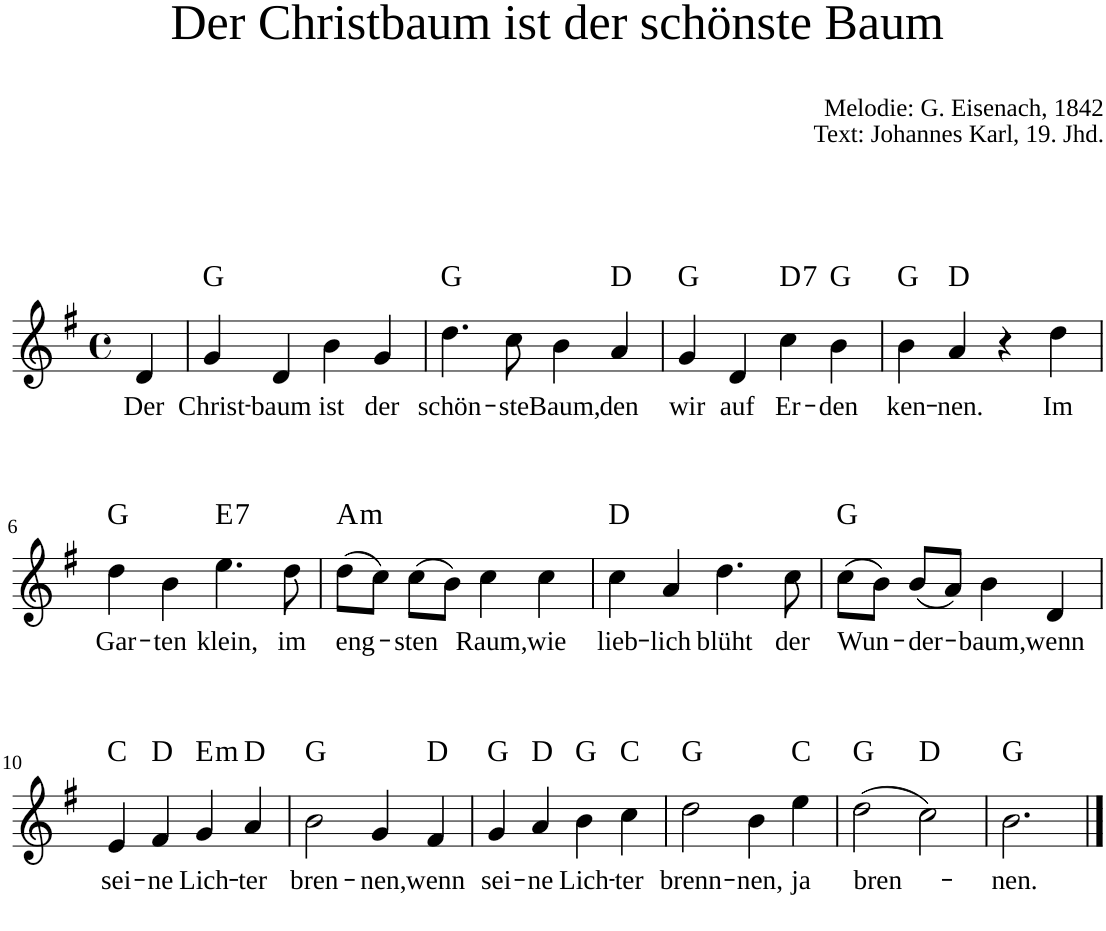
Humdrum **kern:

**kern	**text	**harte
*part1	*part1	*part1
*staff1	*staff1	*
*clefG2	*	*
*k[f#]	*	*
*G:	*	*
*M4/4	*	*
*met(c)	*	*
=1	=1	=1
!	!LO:LY:b	!
4d/	Der	.
=2	=2	=2
!	!LO:LY:b	!
4g/	Christ-	G:maj
!	!LO:LY:b	!
4d/	-baum	.
!	!LO:LY:b	!
4b\	ist	.
!	!LO:LY:b	!
4g/	der	.
=3	=3	=3
!	!LO:LY:b	!
4.dd\	schön-	G:maj
!	!LO:LY:b	!
8cc\	-ste	.
!	!LO:LY:b	!
4b\	Baum,	.
!	!LO:LY:b	!
4a/	den	D:maj
=4	=4	=4
!	!LO:LY:b	!
4g/	wir	G:maj
!	!LO:LY:b	!
4d/	auf	.
!	!LO:LY:b	!LO:H:kt=7
4cc\	Er-	D:7
!	!LO:LY:b	!
4b\	-den	G:maj
=5	=5	=5
!	!LO:LY:b	!
4b\	ken-	G:maj
!	!LO:LY:b	!
4a/	-nen.	D:maj
4r	.	.
!	!LO:LY:b	!
4dd\	Im	.
!!LO:LB:g=z
=6	=6	=6
!	!LO:LY:b	!
4dd\	Gar-	G:maj
!	!LO:LY:b	!
4b\	-ten	.
!	!LO:LY:b	!LO:H:kt=7
4.ee\	klein,	E:7
!	!LO:LY:b	!
8dd\	im	.
=7	=7	=7
!	!LO:LY:b	!LO:H:kt=m
(8dd\L	eng-	A:min
8cc\J)	.	.
!	!LO:LY:b	!
(8cc\L	-sten	.
8b\J)	.	.
!	!LO:LY:b	!
4cc\	Raum,	.
!	!LO:LY:b	!
4cc\	wie	.
=8	=8	=8
!	!LO:LY:b	!
4cc\	lieb-	D:maj
!	!LO:LY:b	!
4a/	-lich	.
!	!LO:LY:b	!
4.dd\	blüht	.
!	!LO:LY:b	!
8cc\	der	.
=9	=9	=9
!	!LO:LY:b	!
(8cc\L	Wun-	G:maj
8b\J)	.	.
!	!LO:LY:b	!
(8b/L	-der-	.
8a/J)	.	.
!	!LO:LY:b	!
4b\	-baum,	.
!	!LO:LY:b	!
4d/	wenn	.
!!LO:LB:g=z
=10	=10	=10
!	!LO:LY:b	!
4e/	sei-	C:maj
!	!LO:LY:b	!
4f#/	-ne	D:maj
!	!LO:LY:b	!LO:H:kt=m
4g/	Lich-	E:min
!	!LO:LY:b	!
4a/	-ter	D:maj
=11	=11	=11
!	!LO:LY:b	!
2b\	bren-	G:maj
!	!LO:LY:b	!
4g/	-nen,	.
!	!LO:LY:b	!
4f#/	wenn	D:maj
=12	=12	=12
!	!LO:LY:b	!
4g/	sei-	G:maj
!	!LO:LY:b	!
4a/	-ne	D:maj
!	!LO:LY:b	!
4b\	Lich-	G:maj
!	!LO:LY:b	!
4cc\	-ter	C:maj
=13	=13	=13
!	!LO:LY:b	!
2dd\	brenn-	G:maj
!	!LO:LY:b	!
4b\	-nen,	.
!	!LO:LY:b	!
4ee\	ja	C:maj
=14	=14	=14
!	!LO:LY:b	!
(2dd\	bren-	G:maj
2cc\)	.	D:maj
=15	=15	=15
!	!LO:LY:b	!
2.b\	-nen.	G:maj
==	==	==
*-	*-	*-
